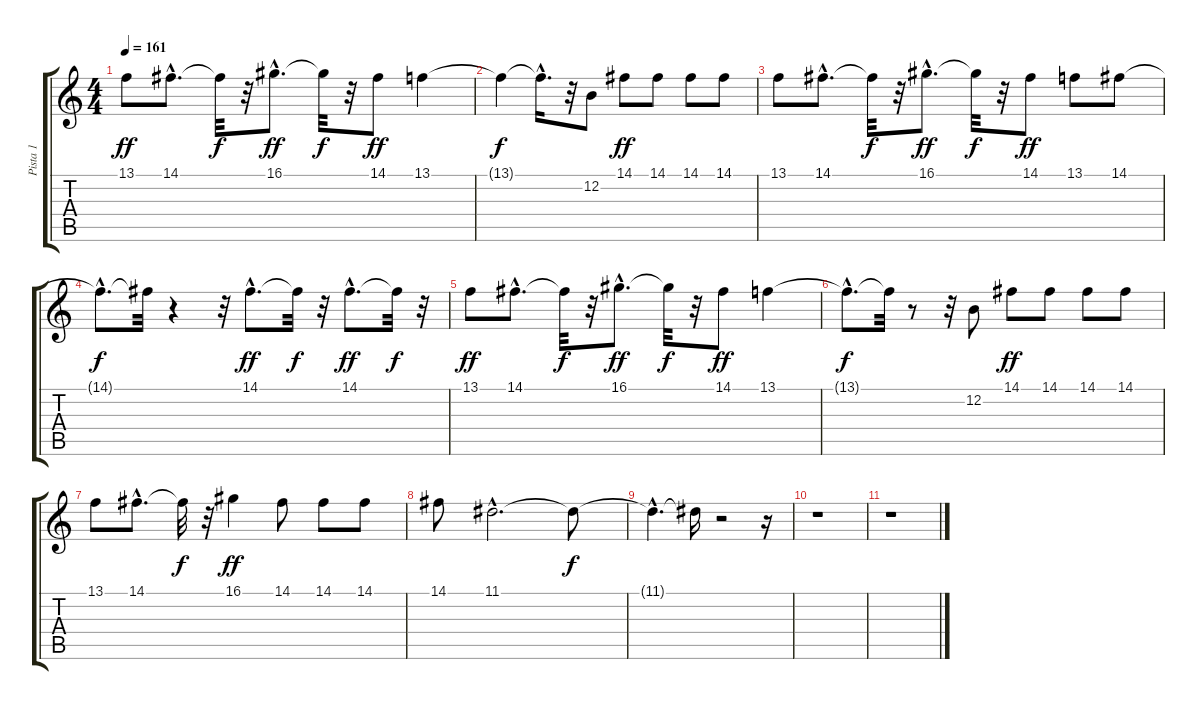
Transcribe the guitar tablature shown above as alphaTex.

\track ("Pista 1" "Pista 1") {instrument vibraphone}
\staff {score tabs}
\tuning (E4 B3 G3 D3 A2 E2) {hide}
\ts (4 4)
\tempo 161
\clef g2
\ks c
13.1.8{dy ff} 14.1{hac}.8{d} 14.1{t}.32{dy f} r.32 16.1{hac}.8{d dy ff} 16.1{t}.32{dy f} r.32 14.1.8{dy ff} 13.1.4 |
13.1{t}.4{dy f} 13.1{hac t}.16{d} r.32 12.2.8 14.1.8{dy ff} 14.1.8 14.1.8 14.1.8 |
13.1.8 14.1{hac}.8{d} 14.1{t}.32{dy f} r.32 16.1{hac}.8{d dy ff} 16.1{t}.32{dy f} r.32 14.1.8{dy ff} 13.1.8 14.1.8 |
14.1{hac t}.8{d dy f} 14.1{t}.32 r.4 r.32 14.1{hac}.8{d dy ff} 14.1{t}.32{dy f} r.32 14.1{hac}.8{d dy ff} 14.1{t}.32{dy f} r.32 |
13.1.8{dy ff} 14.1{hac}.8{d} 14.1{t}.32{dy f} r.32 16.1{hac}.8{d dy ff} 16.1{t}.32{dy f} r.32 14.1.8{dy ff} 13.1.4 |
13.1{hac t}.8{d dy f} 13.1{t}.32 r.8 r.32 12.2.8 14.1.8{dy ff} 14.1.8 14.1.8 14.1.8 |
13.1.8 14.1{hac}.8{d} 14.1{t}.32{dy f} r.32 16.1.4{dy ff} 14.1.8 14.1.8 14.1.8 |
14.1.8 11.1{hac}.2{d} 11.1{t}.8{dy f} |
11.1{hac t}.4{d} 11.1{t}.16 r.2 r.16 |
r.1 |
r.1
